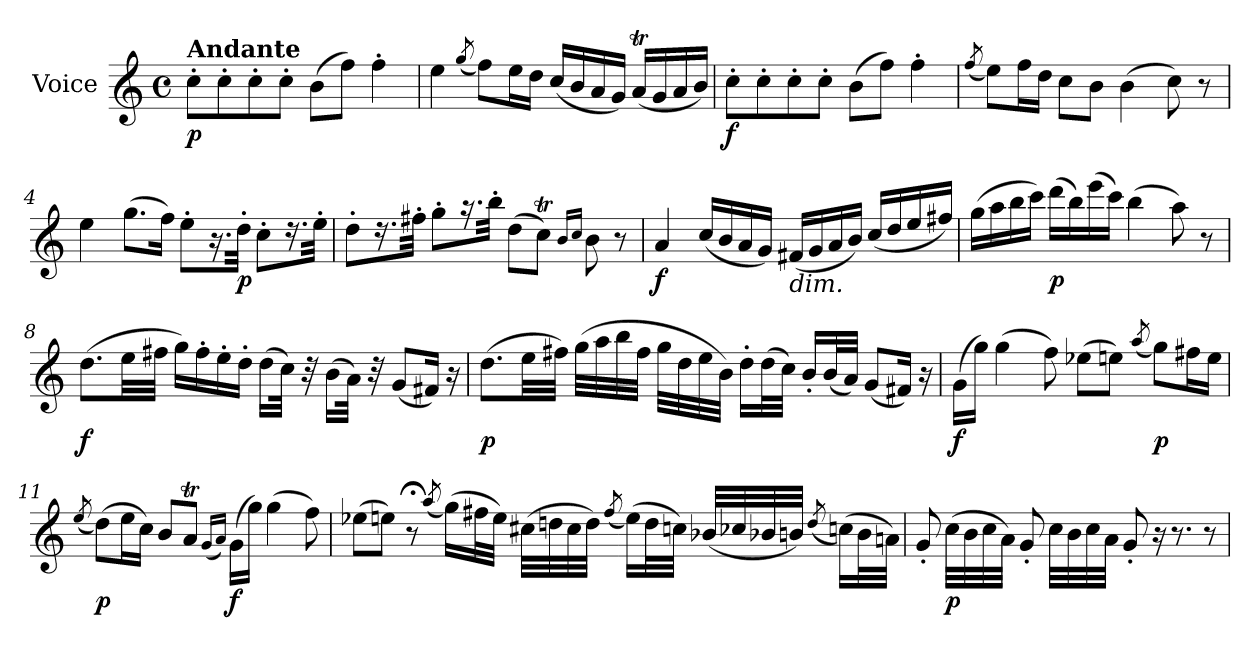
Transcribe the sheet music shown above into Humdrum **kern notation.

**kern	**dynam
*part1	*part1
*staff1	*staff1
*I"Voice	*
*I'V	*
*clefG2	*
*k[]	*
*M4/4	*
*met(c)	*
=	=
!LO:TX:a:B:t=Andante	!
!	!LO:DY:b
8cc'\L	p
8cc'\	.
8cc'\	.
8cc'\J	.
(>8b\L	.
8ff\J)	.
4ff'\	.
=1	=1
4ee\	.
(<8qgg/	.
8ff\L)	.
16ee\L	.
16dd\JJ	.
(<16cc/LL	.
16b/	.
16a/	.
16g/JJ)	.
(<16aT/LL	.
16g/	.
16a/	.
16b/JJ)	.
=2	=2
!	!LO:DY:b
8cc'\L	f
8cc'\	.
8cc'\	.
8cc'\J	.
(>8b\L	.
8ff\J)	.
4ff'\	.
!!LO:LB:g=z
=3	=3
(<8qff/	.
8ee\L)	.
16ff\L	.
16dd\JJ	.
8cc\L	.
8b\J	.
(>4b\	.
8cc\)	.
8r	.
=4	=4
4ee\	.
(>8.gg\L	.
16ff\Jk)	.
8ee'\L	.
16.r	.
!	!LO:DY:b
32dd'\Jkk	p
8cc'\L	.
16.r	.
32ee'\Jkk	.
=5	=5
8dd'\L	.
16.r	.
32ff#X'\Jkk	.
8gg'\L	.
16.r	.
32bb'\Jkk	.
(>8dd\L	.
8ccT\J)	.
16qb/LL	.
16qcc/JJ	.
8b\	.
8r	.
!!LO:LB:g=z
=6	=6
!	!LO:DY:b
4a/	f
(<16cc/LL	.
16b/	.
16a/	.
16g/JJ)	.
!LO:TX:b:i:t=dim.	!
(<16f#X/LL	.
16g/	.
16a/	.
16b/JJ)	.
(<16cc/LL	.
16dd/	.
16ee/	.
16ff#X/JJ)	.
=7	=7
(>16gg\LL	.
16aa\	.
16bb\	.
16ccc\JJ)	.
!	!LO:DY:b
(>16ddd\LL	p
16bb\)	.
(>16eee\	.
16ccc\JJ)	.
(>4bb\	.
8aa\)	.
8r	.
=8	=8
!	!LO:DY:b
(>8.dd\L	f
32ee\LL	.
32ff#X\JJJ	.
16gg\LL)	.
16ff#'\	.
16ee'\	.
16dd'\JJ	.
(>16dd\LL	.
32cc\JJk)	.
32r	.
(>16b\LL	.
32a\JJk)	.
32r	.
(<8g/L	.
16f#X/Jk)	.
16r	.
!!LO:LB:g=z
=9	=9
!	!LO:DY:b
(>8.dd\L	p
32ee\LL	.
32ff#X\JJJ)	.
(>32gg\LLL	.
32aa\	.
32bb\	.
32ff#\JJJ	.
32gg\LLL	.
32dd\	.
32ee\	.
32b\JJJ)	.
16dd'\LL	.
(>32dd\L	.
32cc\JJJ)	.
16b'/LL	.
(<32b/L	.
32a/JJJ)	.
(<8g/L	.
16f#X/Jk)	.
16r	.
=10	=10
!	!LO:DY:b
(>16g\LL	f
16gg\JJ)	.
(>4gg\	.
8ff\)	.
(>8ee-Xi\L	.
8ee\J)	.
(<8qaa/	.
!	!LO:DY:b
8gg\L)	p
16ff#X\L	.
16ee\JJ	.
=11	=11
(<8qee/	.
!	!LO:DY:b
(>8dd\L)	p
16ee\L	.
16cc\JJ)	.
8b/L	.
8aT/J	.
(<16qg/LL	.
16qa/JJ)	.
!	!LO:DY:b
(>16g\LL	f
16gg\JJ)	.
(>4gg\	.
8ff\)	.
!!LO:LB:g=z
=12	=12
(>8ee-Xi\L	.
8ee\J)	.
8r;<	.
(<8qaa/	.
(>16gg\LL)	.
32ff#X\L	.
32ee\JJJ)	.
(>32cc#X\LLL	.
32ddn\	.
32cc#\	.
32dd\JJJ)	.
(<8qff#/	.
(>16ee\LL)	.
32dd\L	.
32ccn\JJJ)	.
(<32b-Xi/LLL	.
32cc-Xi/	.
32b-Xi/	.
32b/JJJ)	.
(<8qdd/	.
(>16cc\LL)	.
32b\L	.
32an\JJJ)	.
=13	=13
8g'/	.
!	!LO:DY:b
(>32cc\LLL	p
32b\	.
32cc\	.
32a\JJJ)	.
8g'/	.
32cc\LLL	.
32b\	.
32cc\	.
32a\JJJ	.
8g'/	.
16r	.
8.r	.
8r	.
=	=
*-	*-
